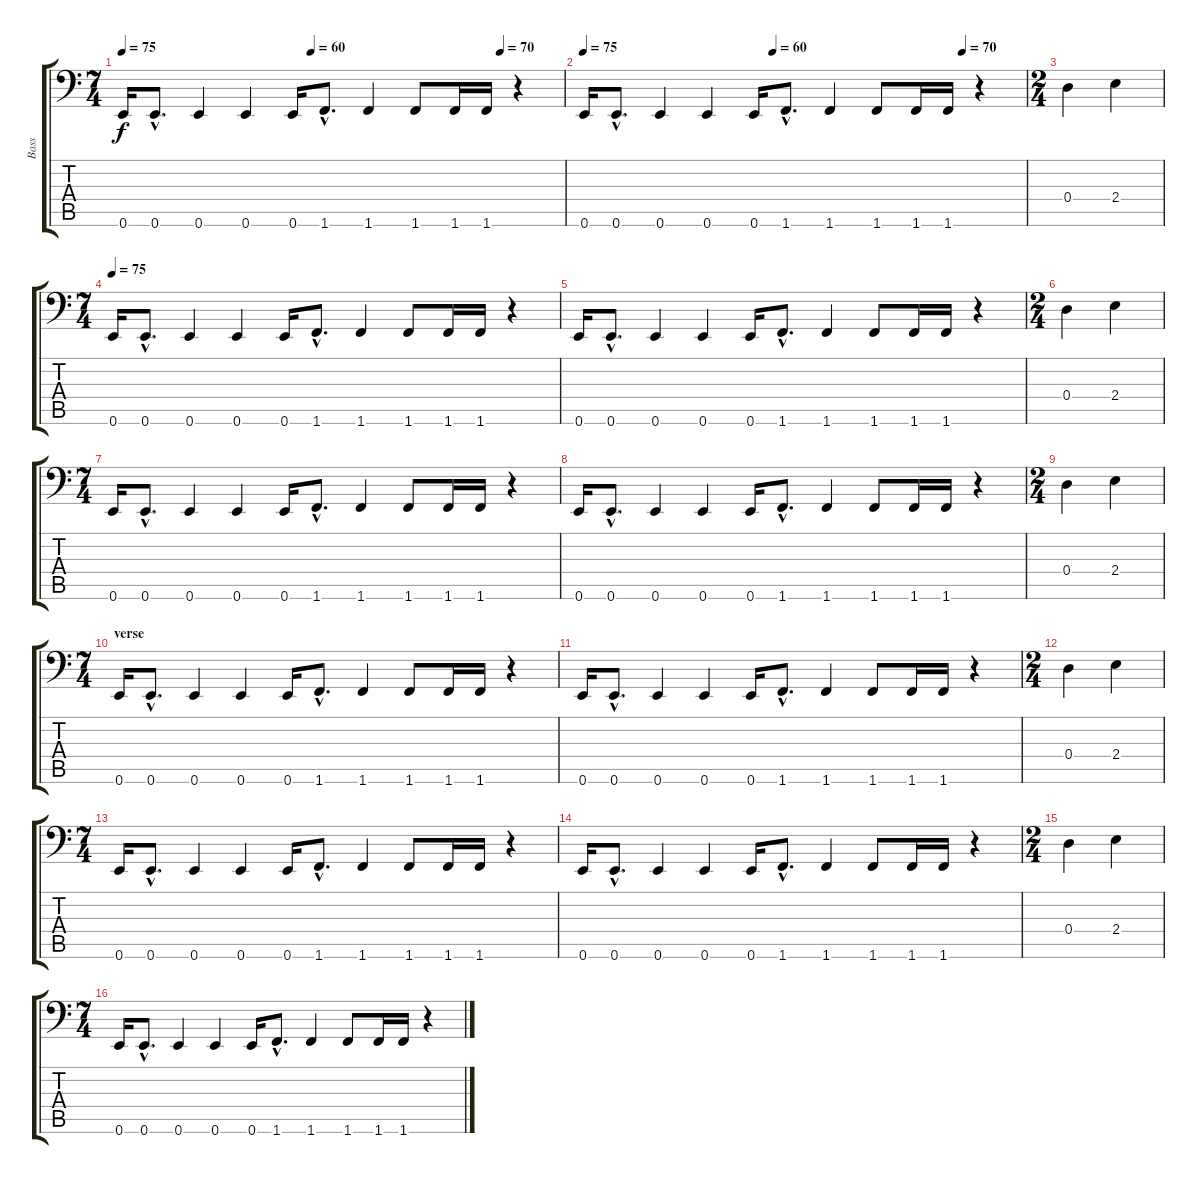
\track ("Bass" "Bass") {instrument electricbassfinger}
\staff {score tabs}
\tuning (E3 B2 G2 D2 A1 E1) {hide}
\ts (7 4)
\tempo 75
\tempo (60 0.42857142857142855)
\tempo (70 0.8571428571428571)
\clef f4
\ks c
0.6.16{dy f} 0.6{hac}.8{d} 0.6.4 0.6.4 0.6.16 1.6{hac}.8{d} 1.6.4 1.6.8 1.6.16 1.6.16 r.4 |
\tempo 75
\tempo (60 0.42857142857142855)
\tempo (70 0.8571428571428571)
0.6.16 0.6{hac}.8{d} 0.6.4 0.6.4 0.6.16 1.6{hac}.8{d} 1.6.4 1.6.8 1.6.16 1.6.16 r.4 |
\ts (2 4)
0.4.4 2.4.4 |
\ts (7 4)
\tempo 75
0.6.16 0.6{hac}.8{d} 0.6.4 0.6.4 0.6.16 1.6{hac}.8{d} 1.6.4 1.6.8 1.6.16 1.6.16 r.4 |
0.6.16 0.6{hac}.8{d} 0.6.4 0.6.4 0.6.16 1.6{hac}.8{d} 1.6.4 1.6.8 1.6.16 1.6.16 r.4 |
\ts (2 4)
0.4.4 2.4.4 |
\ts (7 4)
0.6.16 0.6{hac}.8{d} 0.6.4 0.6.4 0.6.16 1.6{hac}.8{d} 1.6.4 1.6.8 1.6.16 1.6.16 r.4 |
0.6.16 0.6{hac}.8{d} 0.6.4 0.6.4 0.6.16 1.6{hac}.8{d} 1.6.4 1.6.8 1.6.16 1.6.16 r.4 |
\ts (2 4)
0.4.4 2.4.4 |
\ts (7 4)
\section ("" "verse")
0.6.16 0.6{hac}.8{d} 0.6.4 0.6.4 0.6.16 1.6{hac}.8{d} 1.6.4 1.6.8 1.6.16 1.6.16 r.4 |
0.6.16 0.6{hac}.8{d} 0.6.4 0.6.4 0.6.16 1.6{hac}.8{d} 1.6.4 1.6.8 1.6.16 1.6.16 r.4 |
\ts (2 4)
0.4.4 2.4.4 |
\ts (7 4)
0.6.16 0.6{hac}.8{d} 0.6.4 0.6.4 0.6.16 1.6{hac}.8{d} 1.6.4 1.6.8 1.6.16 1.6.16 r.4 |
0.6.16 0.6{hac}.8{d} 0.6.4 0.6.4 0.6.16 1.6{hac}.8{d} 1.6.4 1.6.8 1.6.16 1.6.16 r.4 |
\ts (2 4)
0.4.4 2.4.4 |
\ts (7 4)
0.6.16 0.6{hac}.8{d} 0.6.4 0.6.4 0.6.16 1.6{hac}.8{d} 1.6.4 1.6.8 1.6.16 1.6.16 r.4
